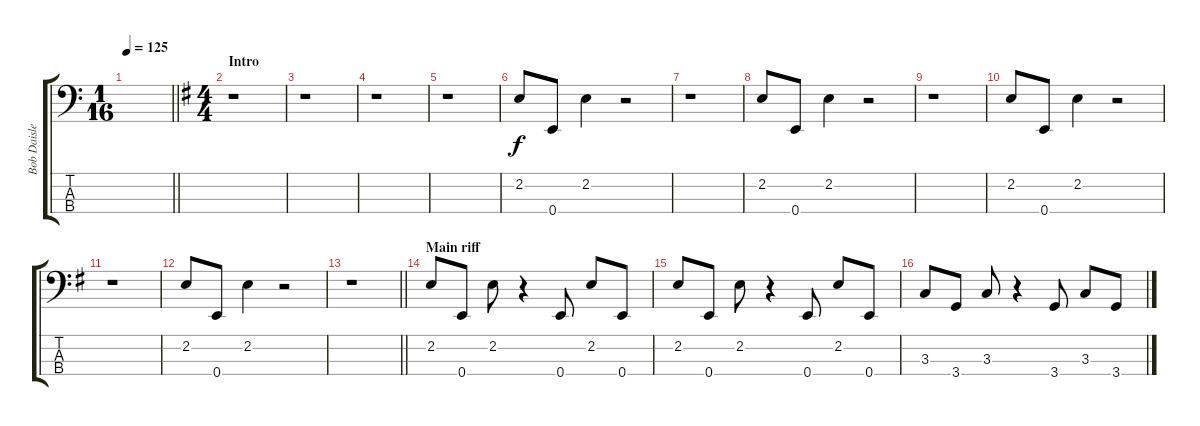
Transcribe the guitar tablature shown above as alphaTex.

\track ("Bob Daisley" "Bob Daisle") {instrument electricbassfinger}
\staff {score tabs}
\tuning (G2 D2 A1 E1) {hide}
\ts (1 16)
\tempo 125
\clef f4
\barLineRight lightlight
\ks c
|
\ts (4 4)
\section ("" "Intro")
\ks eminor
r.1 |
r.1 |
r.1 |
r.1 |
2.2.8 0.4.8 2.2.4 r.2 |
r.1 |
2.2.8 0.4.8 2.2.4 r.2 |
r.1 |
2.2.8 0.4.8 2.2.4 r.2 |
r.1 |
2.2.8 0.4.8 2.2.4 r.2 |
\barLineRight lightlight
r.1 |
\section ("" "Main riff")
2.2.8 0.4.8 2.2.8 r.4 0.4.8 2.2.8 0.4.8 |
2.2.8 0.4.8 2.2.8 r.4 0.4.8 2.2.8 0.4.8 |
3.3.8 3.4.8 3.3.8 r.4 3.4.8 3.3.8 3.4.8
